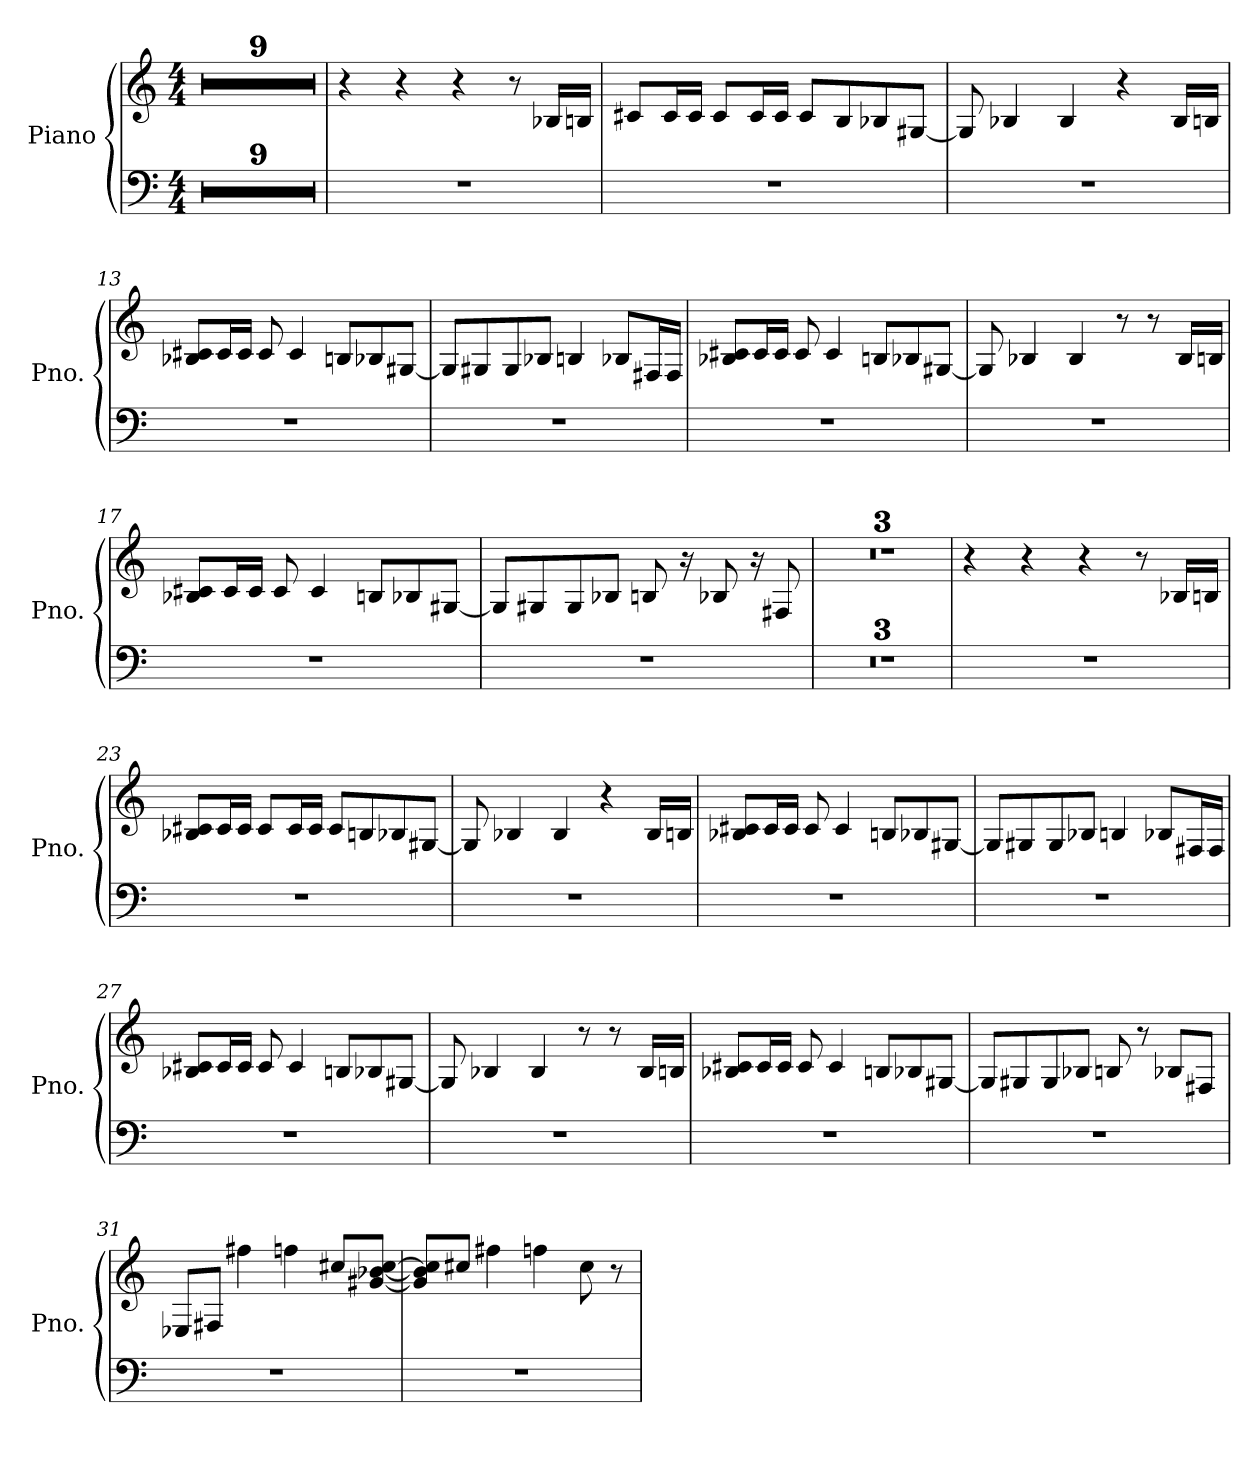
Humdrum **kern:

**kern	**kern
*part1	*part1
*staff2	*staff1
*I"Piano	*
*I'Pno.	*
*clefF4	*clefG2
*k[]	*k[]
*M4/4	*M4/4
*MM142	*MM142
=1	=1
1r	1r
=2	=2
1r	1r
=3	=3
1r	1r
=4	=4
1r	1r
=5	=5
1r	1r
=6	=6
1r	1r
=7	=7
1r	1r
=8	=8
1r	1r
=9	=9
1r	1r
=10	=10
1r	4r
.	4r
.	4r
.	8r
.	16B-X/LL
.	16Bn/JJ
!!LO:LB:g=z
=11	=11
1r	8c#X/L
.	16c#/L
.	16c#/JJ
.	8c#/L
.	16c#/L
.	16c#/JJ
.	8c#/L
.	8B/
.	8B-X/
.	[8G#X/J
=12	=12
1r	8G#/]
.	4B-X/
.	4B-/
.	4r
.	16B-/LL
.	16Bn/JJ
=13	=13
1r	8B-X/ 8c#X/L
.	16c#/L
.	16c#/JJ
.	8c#/
.	4c#/
.	8Bn/L
.	8B-X/
.	[8G#X/J
!!LO:LB:g=z
=14	=14
1r	8G#/L]
.	8G#X/
.	8G#/
.	8B-X/J
.	4Bn/
.	8B-X/L
.	16F#X/L
.	16F#/JJ
=15	=15
1r	8B-X/ 8c#X/L
.	16c#/L
.	16c#/JJ
.	8c#/
.	4c#/
.	8Bn/L
.	8B-X/
.	[8G#X/J
=16	=16
1r	8G#/]
.	4B-X/
.	4B-/
.	8r
.	8r
.	16B-/LL
.	16Bn/JJ
!!LO:LB:g=z
=17	=17
1r	8B-X/ 8c#X/L
.	16c#/L
.	16c#/JJ
.	8c#/
.	4c#/
.	8Bn/L
.	8B-X/
.	[8G#X/J
=18	=18
1r	8G#/L]
.	8G#X/
.	8G#/
.	8B-X/J
.	8Bn/
.	16r
.	8B-X/
.	16r
.	8F#X/
=19	=19
1r	1r
=20	=20
1r	1r
=21	=21
1r	1r
!!LO:PB:g=z
=22	=22
1r	4r
.	4r
.	4r
.	8r
.	16B-X/LL
.	16Bn/JJ
=23	=23
1r	8B-X/ 8c#X/L
.	16c#/L
.	16c#/JJ
.	8c#/L
.	16c#/L
.	16c#/JJ
.	8c#/L
.	8Bn/
.	8B-X/
.	[8G#X/J
=24	=24
1r	8G#/]
.	4B-X/
.	4B-/
.	4r
.	16B-/LL
.	16Bn/JJ
!!LO:LB:g=z
=25	=25
1r	8B-X/ 8c#X/L
.	16c#/L
.	16c#/JJ
.	8c#/
.	4c#/
.	8Bn/L
.	8B-X/
.	[8G#X/J
=26	=26
1r	8G#/L]
.	8G#X/
.	8G#/
.	8B-X/J
.	4Bn/
.	8B-X/L
.	16F#X/L
.	16F#/JJ
!!LO:LB:g=z
=27	=27
1r	8B-X/ 8c#X/L
.	16c#/L
.	16c#/JJ
.	8c#/
.	4c#/
.	8Bn/L
.	8B-X/
.	[8G#X/J
=28	=28
1r	8G#/]
.	4B-X/
.	4B-/
.	8r
.	8r
.	16B-/LL
.	16Bn/JJ
=29	=29
1r	8B-X/ 8c#X/L
.	16c#/L
.	16c#/JJ
.	8c#/
.	4c#/
.	8Bn/L
.	8B-X/
.	[8G#X/J
!!LO:LB:g=z
=30	=30
1r	8G#/L]
.	8G#X/
.	8G#/
.	8B-X/J
.	8Bn/
.	8r
.	8B-X/L
.	8F#X/J
=31	=31
1r	8E-X/L
.	8F#X/J
.	4ff#X\
.	4ffn\
.	8cc#X/L
.	[8g#X/ [8b-X/ [8cc#/J
=32	=32
1r	8g#/] 8b-/] 8cc#/]L
.	8cc#X/J
.	4ff#X\
.	4ffn\
.	8cc#\
.	8r
=	=
*-	*-
